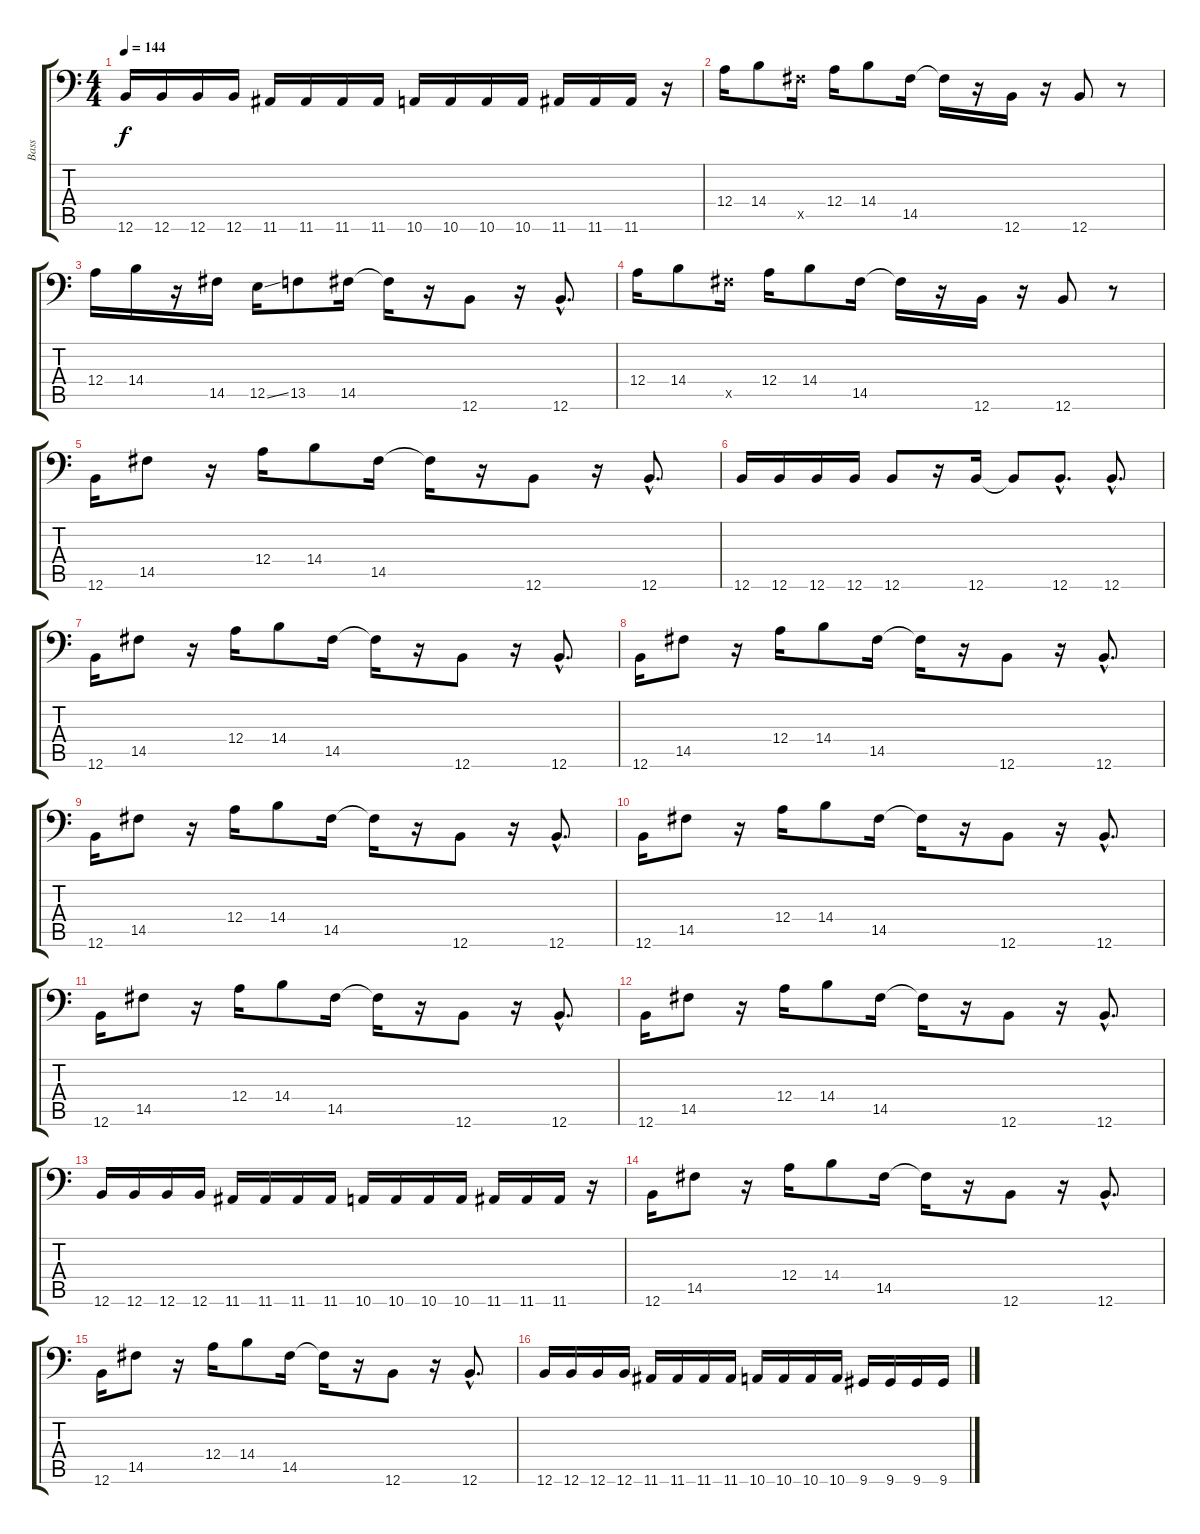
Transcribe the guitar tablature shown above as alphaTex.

\track ("Bass" "Bass") {instrument electricbassfinger}
\staff {score tabs}
\tuning (C3 G2 D2 A1 E1 B0) {hide}
\ts (4 4)
\tempo 144
\clef f4
\ks c
12.6.16{dy f} 12.6.16 12.6.16 12.6.16 11.6.16 11.6.16 11.6.16 11.6.16 10.6.16 10.6.16 10.6.16 10.6.16 11.6.16 11.6.16 11.6.16 r.16 |
12.4.16 14.4.8 14.5{x}.16 12.4.16 14.4.8 14.5.16 14.5{t}.16 r.16 12.6.16 r.16 12.6.8 r.8 |
12.4.16 14.4.16 r.16 14.5.16 12.5{ss}.16 13.5.8 14.5.16 14.5{t}.16 r.16 12.6.8 r.16 12.6{hac}.8{d} |
12.4.16 14.4.8 14.5{x}.16 12.4.16 14.4.8 14.5.16 14.5{t}.16 r.16 12.6.16 r.16 12.6.8 r.8 |
12.6.16 14.5.8 r.16 12.4.16 14.4.8 14.5.16 14.5{t}.16 r.16 12.6.8 r.16 12.6{hac}.8{d} |
12.6.16 12.6.16 12.6.16 12.6.16 12.6.8 r.16 12.6.16 12.6{t}.8 12.6{hac}.8{d} 12.6{hac}.8{d} |
12.6.16 14.5.8 r.16 12.4.16 14.4.8 14.5.16 14.5{t}.16 r.16 12.6.8 r.16 12.6{hac}.8{d} |
12.6.16 14.5.8 r.16 12.4.16 14.4.8 14.5.16 14.5{t}.16 r.16 12.6.8 r.16 12.6{hac}.8{d} |
12.6.16 14.5.8 r.16 12.4.16 14.4.8 14.5.16 14.5{t}.16 r.16 12.6.8 r.16 12.6{hac}.8{d} |
12.6.16 14.5.8 r.16 12.4.16 14.4.8 14.5.16 14.5{t}.16 r.16 12.6.8 r.16 12.6{hac}.8{d} |
12.6.16 14.5.8 r.16 12.4.16 14.4.8 14.5.16 14.5{t}.16 r.16 12.6.8 r.16 12.6{hac}.8{d} |
12.6.16 14.5.8 r.16 12.4.16 14.4.8 14.5.16 14.5{t}.16 r.16 12.6.8 r.16 12.6{hac}.8{d} |
12.6.16 12.6.16 12.6.16 12.6.16 11.6.16 11.6.16 11.6.16 11.6.16 10.6.16 10.6.16 10.6.16 10.6.16 11.6.16 11.6.16 11.6.16 r.16 |
12.6.16 14.5.8 r.16 12.4.16 14.4.8 14.5.16 14.5{t}.16 r.16 12.6.8 r.16 12.6{hac}.8{d} |
12.6.16 14.5.8 r.16 12.4.16 14.4.8 14.5.16 14.5{t}.16 r.16 12.6.8 r.16 12.6{hac}.8{d} |
12.6.16 12.6.16 12.6.16 12.6.16 11.6.16 11.6.16 11.6.16 11.6.16 10.6.16 10.6.16 10.6.16 10.6.16 9.6.16 9.6.16 9.6.16 9.6.16
